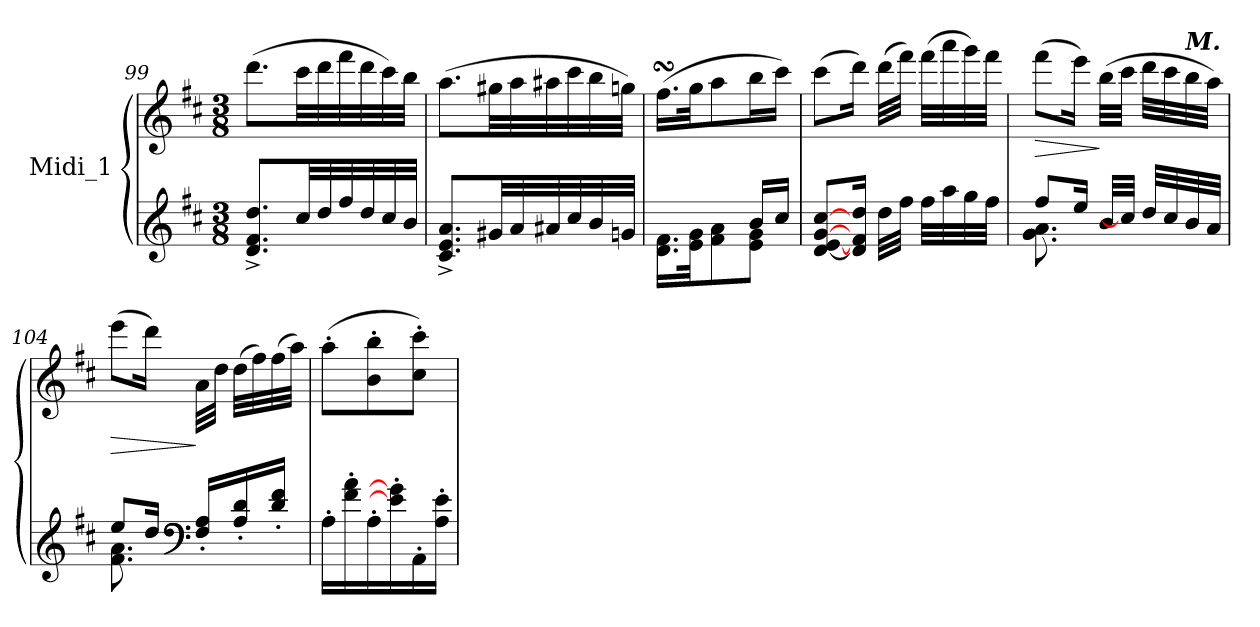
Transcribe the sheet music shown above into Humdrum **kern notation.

**kern	**kern	**dynam
*part1	*part1	*part1
*staff2	*staff1	*staff1/2
*I"Midi_1	*	*
*clefG2	*clefG2	*
*k[f#c#]	*k[f#c#]	*
*D:	*D:	*
*M3/8	*M3/8	*
=99	=99	=99
8.d/^ 8.f#/^ 8.dd/^L	(>8.ddd\L	.
32cc#/LL	32ccc#\LL	.
32dd/	32ddd\	.
32ff#/	32fff#\	.
32dd/	32ddd\	.
32cc#/	32ccc#\)	.
32b/JJJ	32bb\JJJ	.
!!LO:PB:g=z
=100	=100	=100
8.c#/^ 8.e/^ 8.a/^L	(>8.aa\L	.
32g#X/LL	32gg#X\LL	.
32a/	32aa\	.
32a#X/	32aa#X\	.
32cc#/	32ccc#\	.
32b/	32bb\	.
32gn/JJJ	32ggn\JJJ)	.
=101	=101	=101
*^	*	*
4ryy	16.d\ 16.f#\LL	(>16.ff#sSsS\LL	.
.	32e\ 32g\JK	32gg\JK	.
.	8f#\ 8a\	8aa\	.
16b/LL	8e\ 8g\J	16bb\L	.
16cc#/JJ	.	16ccc#\JJ)	.
*v	*v	*	*
=102	=102	=102
[8d/ [8e/ [8g/ [8cc#/L	(>8ccc#\L	.
16d/] 16f#/ 16dd/Jk	16ddd\Jk)	.
32dd\LLL	(>32ddd\LLL	.
32ff#\JJJ	32fff#\JJJ)	.
32ff#\LLL	(>32fff#\LLL	.
32aa\	32aaa\	.
32gg\	32ggg\)	.
32ff#\JJJ	32fff#\JJJ	.
=103	=103	=103
*^	*	*
!	!	!	!LO:HP:b
8ff#/L	8.g\ 8.a\	(>8fff#\L	>
16ee/Jk	.	16eee\Jk)	.
32b/LLL	8ryy	(>32bb\LLL	]
32cc#/JJJ]	.	32ccc#\JJJ	.
32dd/LLL	.	32ddd\LLL	.
32cc#/	.	32ccc#\	.
!	!	!LO:TX:a:Bi:t=M.	!
32b/	16ryy	32bb\	.
32a/JJJ	.	32aa\JJJ)	.
=104	=104	=104	=104
*	*	*MM75	*
!	!	!	!LO:HP:b
8ee/L	8.f#\ 8.a\	(>8eee\L	>
16dd/Jk	.	16ddd\Jk)	.
*clefF4	*	*	*
16F#/' 16A/'LL	8ryy	32a\LLL	]
.	.	32dd\JJJ	.
16A/' 16d/'	.	(>32dd\LLL	.
.	.	32ff#\)	.
16d/' 16f#/'JJ	16ryy	(>32ff#\	.
.	.	32aa\JJJ)	.
*v	*v	*	*
!!LO:LB:g=z
=105	=105	=105
16A'\LL	(>8aa'\L	.
16f#\' 16a\'	.	.
16A'\	8b\' 8bb\'	.
16e\]' 16g\]'	.	.
16AA'\	8cc#\' 8ccc#\'J)	.
16A\' 16e\'JJ	.	.
=	=	=
*-	*-	*-
